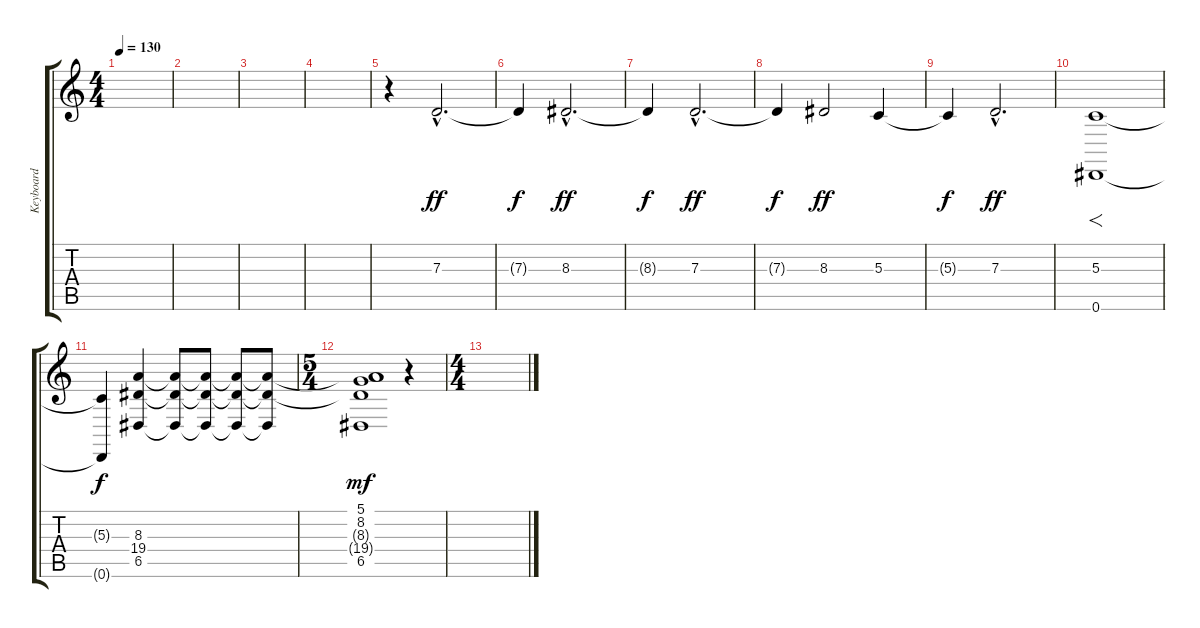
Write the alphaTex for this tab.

\track ("Keyboard" "Keyboard") {instrument pad4choir}
\staff {score tabs}
\tuning (E4 B3 G3 D3 A2 Eb2) {hide}
\ts (4 4)
\tempo 130
\clef g2
\ks c
|
|
|
|
r.4 7.3{hac}.2{d dy ff} |
7.3{t}.4{dy f} 8.3{hac}.2{d dy ff} |
8.3{t}.4{dy f} 7.3{hac}.2{d dy ff} |
7.3{t}.4{dy f} 8.3.2{dy ff} 5.3.4 |
5.3{t}.4{dy f} 7.3{hac}.2{d dy ff} |
(5.3 0.6).1{f} |
(5.3{t} 0.6{t}).4{dy f} (8.3 19.4 6.5).4 (8.3{t} 19.4{t} 6.5{t}).8{volume 10} (8.3{t} 19.4{t} 6.5{t}).8{volume 11} (8.3{t} 19.4{t} 6.5{t}).8{volume 12} (8.3{t} 19.4{t} 6.5{t}).8{volume 13} |
\ts (5 4)
(5.1 8.2 8.3{t} 19.4{t} 6.5).1{dy mf volume 14} r.4 |
\ts (4 4)
